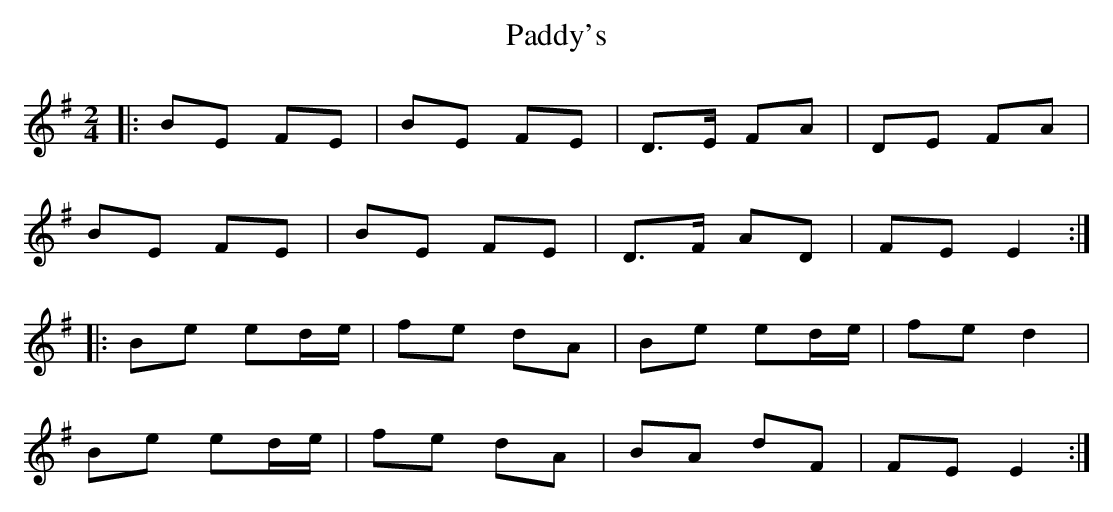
X:1
T: Paddy's
M: 2/4
L: 1/8
K: Emin
|:BE FE|BE FE|D>E FA|DE FA|
BE FE|BE FE|D>F AD|FE E2:|
|:Be ed/e/|fe dA|Be ed/e/|fe d2|
Be ed/e/|fe dA|BA dF|FE E2:|
